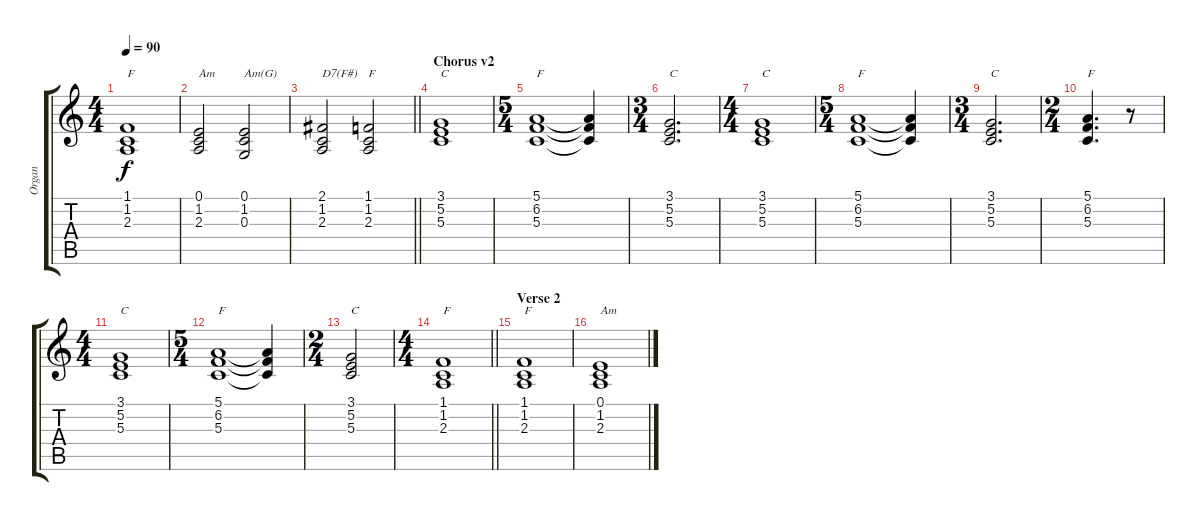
\track ("Organ" "Organ") {instrument percussiveorgan}
\staff {score tabs}
\tuning (E4 B3 G3 D3 A2 E2) {hide}
\ts (4 4)
\tempo 90
\clef g2
\ks c
(1.1 1.2 2.3).1{txt "F" dy f} |
(0.1 1.2 2.3).2{txt "Am"} (0.1 1.2 0.3).2{txt "Am(G)"} |
\barLineRight lightlight
(2.1 1.2 2.3).2{txt "D7(F#)"} (1.1 1.2 2.3).2{txt "F"} |
\section ("" "Chorus v2")
(3.1 5.2 5.3).1{txt "C"} |
\ts (5 4)
(5.1 6.2 5.3).1{txt "F"} (5.1{t} 6.2{t} 5.3{t}).4 |
\ts (3 4)
(3.1 5.2 5.3).2{d txt "C"} |
\ts (4 4)
(3.1 5.2 5.3).1{txt "C"} |
\ts (5 4)
(5.1 6.2 5.3).1{txt "F"} (5.1{t} 6.2{t} 5.3{t}).4 |
\ts (3 4)
(3.1 5.2 5.3).2{d txt "C"} |
\ts (2 4)
(5.1 6.2 5.3).4{d txt "F"} r.8 |
\ts (4 4)
(3.1 5.2 5.3).1{txt "C"} |
\ts (5 4)
(5.1 6.2 5.3).1{txt "F"} (5.1{t} 6.2{t} 5.3{t}).4 |
\ts (2 4)
(3.1 5.2 5.3).2{txt "C"} |
\ts (4 4)
\barLineRight lightlight
(1.1 1.2 2.3).1{txt "F"} |
\section ("" "Verse 2")
(1.1 1.2 2.3).1{txt "F"} |
(0.1 1.2 2.3).1{txt "Am"}
